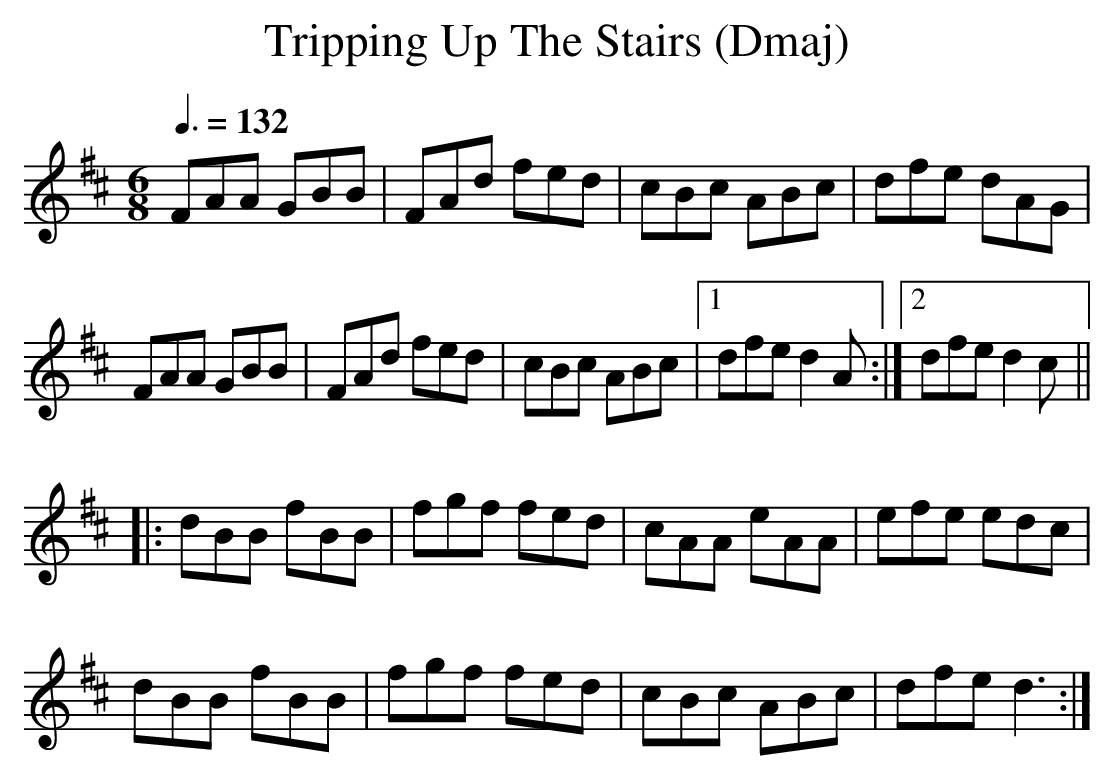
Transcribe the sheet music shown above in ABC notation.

X:1
T:Tripping Up The Stairs (Dmaj)
Q:3/8=132
M:6/8
L:1/8
K:Dmaj
FAA GBB|FAd fed|cBc ABc|dfe dAG|
FAA GBB|FAd fed|cBc ABc|1dfe d2A:|2dfe d2c||
|:dBB fBB|fgf fed|cAA eAA|efe edc|
dBB fBB|fgf fed|cBc ABc|dfe d3:|
